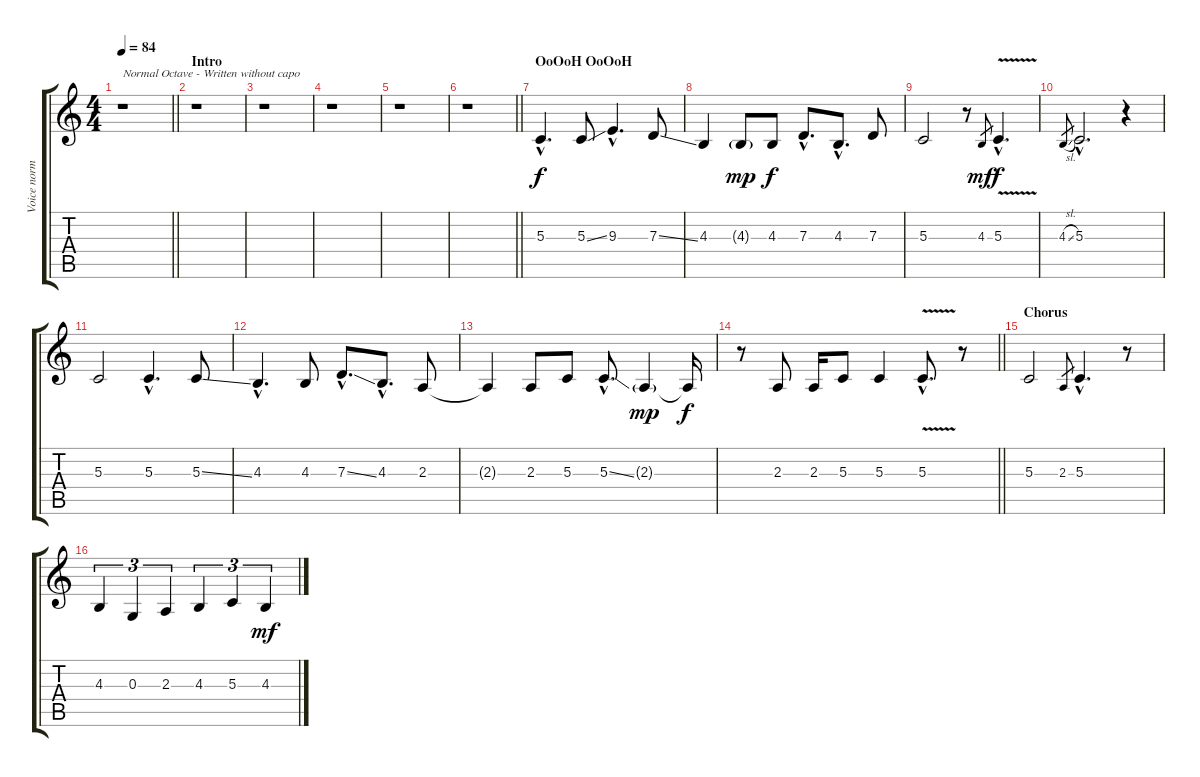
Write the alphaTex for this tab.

\track ("Voice normal ( without capo)" "Voice norm") {instrument lead6voice}
\staff {score tabs}
\tuning (E4 B3 G3 D3 A2 E2) {hide}
\ts (4 4)
\tempo 84
\clef g2
\barLineRight lightlight
\ks c
r.1{txt "Normal Octave - Written without capo " dy f instrument lead6voice} |
\section ("" "Intro")
r.1 |
r.1 |
r.1 |
r.1 |
\barLineRight lightlight
r.1 |
\section ("" "OoOoH OoOoH")
5.3{hac}.4{d} 5.3{ss}.8 9.3{hac}.4{d} 7.3{ss}.8 |
4.3.4 4.3{g}.8{dy mp} 4.3.8{dy f} 7.3{hac}.8{d} 4.3{hac}.8{d} 7.3.8 |
5.3.2 r.8 4.3.8{gr dy mf} 5.3{v hac}.4{d dy f} |
4.3{sl}.8{gr} 5.3{hac}.2{d} r.4 |
5.3.2 5.3{hac}.4{d} 5.3{ss}.8 |
4.3{hac}.4{d} 4.3.8 7.3{ss hac}.8{d} 4.3{hac}.8{d} 2.3.8 |
2.3{t}.4 2.3.8 5.3.8 5.3{ss hac}.8{d} 2.3{g}.4{dy mp} 2.3{t}.16{dy f} |
\barLineRight lightlight
r.8 2.3.8 2.3.16 5.3.8 5.3.4 5.3{v hac}.8{d} r.8 |
\section ("" "Chorus")
5.3.2 2.3.8{gr} 5.3{hac}.4{d} r.8 |
4.3.4{tu (3 2)} 0.3.4{tu (3 2)} 2.3.4{tu (3 2)} 4.3.4{tu (3 2)} 5.3.4{tu (3 2)} 4.3.4{tu (3 2) dy mf}
